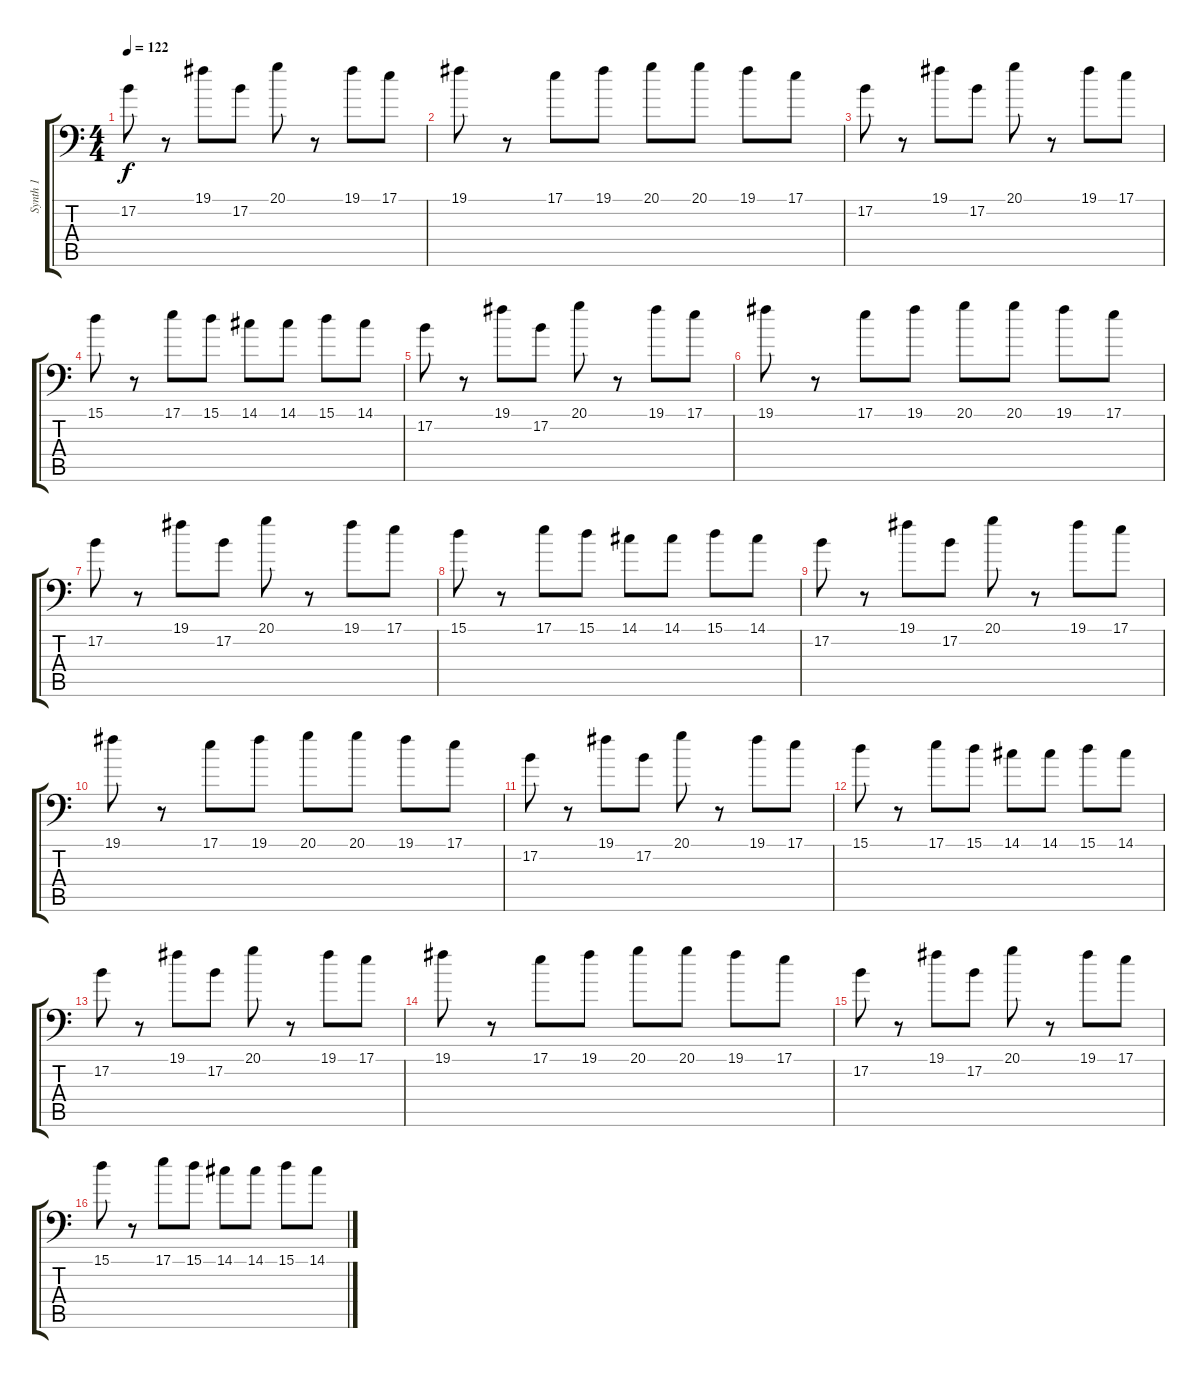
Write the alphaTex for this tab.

\track ("Synth 1" "Synth 1") {instrument lead2sawtooth}
\staff {score tabs}
\tuning (B3 Gb3 D3 A2 E2 A1) {hide}
\ts (4 4)
\tempo 122
\clef f4
\ks c
17.2.8{dy f} r.8 19.1.8 17.2.8 20.1.8 r.8 19.1.8 17.1.8 |
19.1.8 r.8 17.1.8 19.1.8 20.1.8 20.1.8 19.1.8 17.1.8 |
17.2.8 r.8 19.1.8 17.2.8 20.1.8 r.8 19.1.8 17.1.8 |
15.1.8 r.8 17.1.8 15.1.8 14.1.8 14.1.8 15.1.8 14.1.8 |
17.2.8{volume 14 instrument lead2sawtooth} r.8 19.1.8 17.2.8 20.1.8 r.8 19.1.8 17.1.8 |
19.1.8 r.8 17.1.8 19.1.8 20.1.8 20.1.8 19.1.8 17.1.8 |
17.2.8 r.8 19.1.8 17.2.8 20.1.8 r.8 19.1.8 17.1.8 |
15.1.8 r.8 17.1.8 15.1.8 14.1.8 14.1.8 15.1.8 14.1.8 |
17.2.8 r.8 19.1.8 17.2.8 20.1.8 r.8 19.1.8 17.1.8 |
19.1.8 r.8 17.1.8 19.1.8 20.1.8 20.1.8 19.1.8 17.1.8 |
17.2.8 r.8 19.1.8 17.2.8 20.1.8 r.8 19.1.8 17.1.8 |
15.1.8 r.8 17.1.8 15.1.8 14.1.8 14.1.8 15.1.8 14.1.8 |
17.2.8 r.8 19.1.8 17.2.8 20.1.8 r.8 19.1.8 17.1.8 |
19.1.8 r.8 17.1.8 19.1.8 20.1.8 20.1.8 19.1.8 17.1.8 |
17.2.8 r.8 19.1.8 17.2.8 20.1.8 r.8 19.1.8 17.1.8 |
15.1.8 r.8 17.1.8 15.1.8 14.1.8 14.1.8 15.1.8 14.1.8
